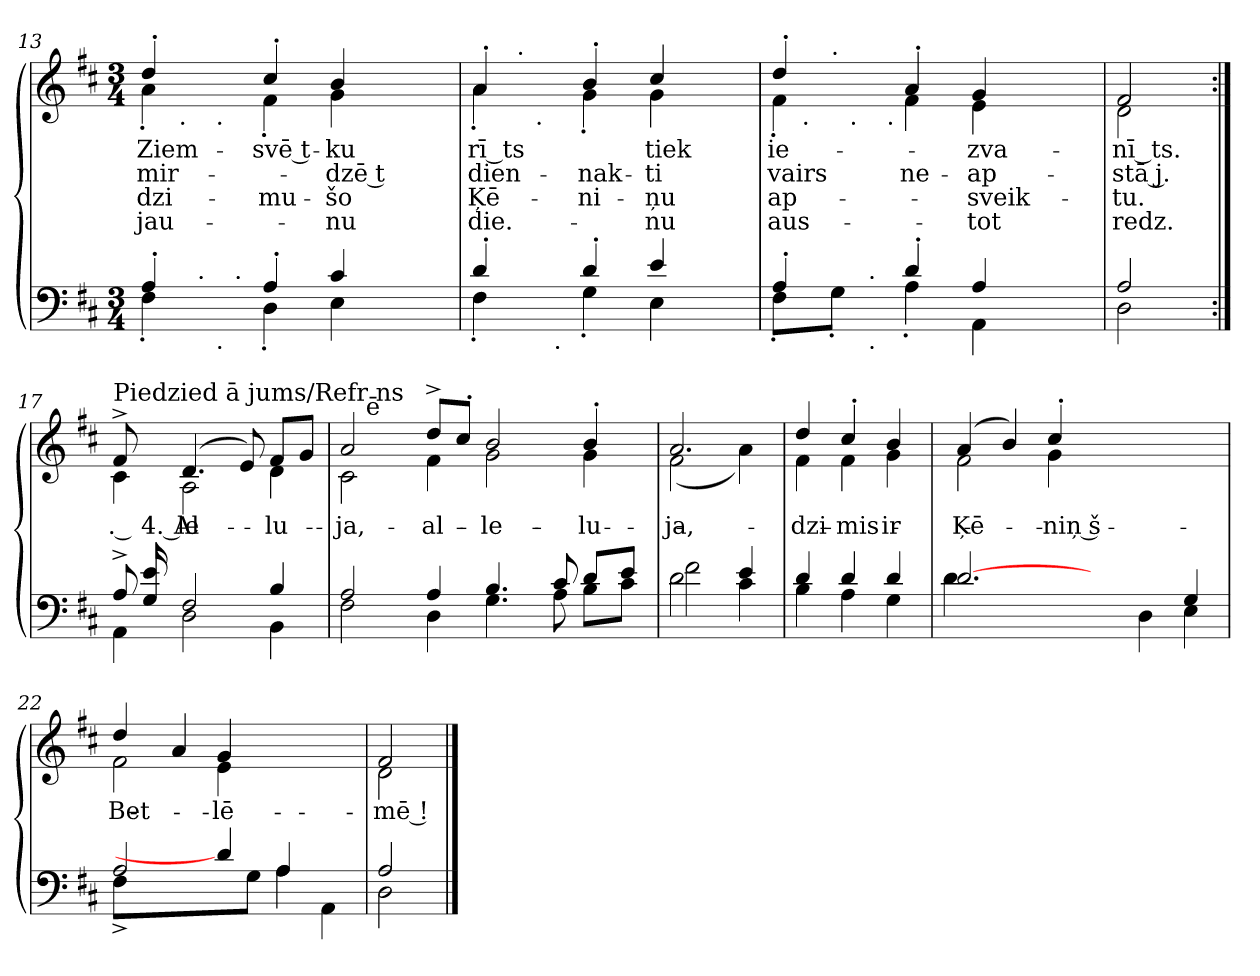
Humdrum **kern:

**kern	**kern	**text	**text	**text	**text
*part1	*part1	*part1	*part1	*part1	*part1
*staff2	*staff1	*staff1	*staff1	*staff1	*staff1
*clefF4	*clefG2	*	*	*	*
*k[f#c#]	*k[f#c#]	*	*	*	*
*D:	*D:	*	*	*	*
*M3/4	*M3/4	*	*	*	*
=13	=13	=13	=13	=13	=13
*^	*	*	*	*	*
!	!	!	!LO:LY:b	!LO:LY:b	!LO:LY:b	!LO:LY:b
*^	*^	*^	*	*	*	*
*	*	*^	*	*	*^	*	*	*	*
*	*	*	*	*	*	*	*^	*	*	*	*
4A'>/	4F#'<\	8ryy	8ryy	8.ryy	4dd'>/	4a'<\	16.ryy	8ryy	Ziem-	mir-	dzi-	jau-
!	!	!	!	!	!	!	!LO:TX:b:t=.	!	!	!	!	!
.	.	.	.	.	.	.	2ryy	.	.	.	.	.
!	!	!LO:TX:a:t=.	!	!	!	!	!	!	!	!	!	!
.	.	2ryy	32ryy	.	.	.	.	32ryy	.	.	.	.
!	!	!	!	!	!	!	!	!LO:TX:b:t=.	!	!	!	!
!	!	!	!LO:TX:b:t=.	!	!	!	!	!	!	!	!	!
.	.	.	2ryy	.	.	.	.	2ryy	.	.	.	.
!	!	!	!	!LO:TX:a:t=.	!	!	!	!	!	!	!	!
.	.	.	.	2ryy	.	.	.	.	.	.	.	.
!	!	!	!	!	!	!	!	!	!LO:LY:b:rj	!	!LO:LY:b:rj	!
4A'>/	4D'<\	.	.	.	4cc#'>/	4f#'<\	.	.	-svē t-	.	-mu-	.
!	!	!	!	!	!	!	!	!	!LO:LY:b	!LO:LY:b	!LO:LY:b	!LO:LY:b
4c#/	4E\	.	.	.	4b/	4g\	.	.	-ku	-dzē t	-šo	-nu
.	.	.	.	.	.	.	8ryy	.	.	.	.	.
.	.	8ryy	.	.	.	.	.	.	.	.	.	.
.	.	.	16.ryy	.	.	.	.	16.ryy	.	.	.	.
.	.	.	.	16ryy	.	.	.	.	.	.	.	.
.	.	.	.	.	.	.	32ryy	.	.	.	.	.
=14	=14	=14	=14	=14	=14	=14	=14	=14	=14	=14	=14	=14
!	!	!	!	!	!	!	!	!	!LO:LY:b:rj	!LO:LY:b:rj	!LO:LY:b:rj	!LO:LY:b:rj
*	*	*v	*v	*v	*	*	*	*	*	*	*	*
4d'>/	4F#'<\	8.ryy	4a'>/	4a'<\	8ryy	8ryy	rī ts	dien-	Ķē-	die.-
!	!	!	!	!	!LO:TX:a:t=.	!	!	!	!	!
.	.	.	.	.	2ryy	32ryy	.	.	.	.
!	!	!	!	!	!	!LO:TX:b:t=.	!	!	!	!
.	.	.	.	.	.	2ryy	.	.	.	.
!	!	!LO:TX:b:t=.	!	!	!	!	!	!	!	!
.	.	2ryy	.	.	.	.	.	.	.	.
!	!	!	!	!	!	!	!	!LO:LY:b	!LO:LY:b	!
4d'>/	4G'<\	.	4b'>/	4g'<\	.	.	.	-nak-	-ni-	.
!	!	!	!	!	!	!	!LO:LY:b	!LO:LY:b	!LO:LY:b	!LO:LY:b
4e/	4E\	.	4cc#/	4g\	.	.	tiek	-ti	-ņu	-nu
.	.	.	.	.	8ryy	.	.	.	.	.
.	.	.	.	.	.	16.ryy	.	.	.	.
.	.	16ryy	.	.	.	.	.	.	.	.
=15	=15	=15	=15	=15	=15	=15	=15	=15	=15	=15
!	!	!	!	!	!	!	!LO:LY:b	!LO:LY:b	!LO:LY:b	!LO:LY:b
*	*	*	*	*	*^	*^	*	*	*	*
*	*	*	*	*	*	*	*	*	*	*	*	*
4A'>/	8F#'<\L	8.ryy	4dd'>/	4f#'<\	16ryy	8ryy	8ryy	8..ryy	ie-	vairs	ap-	aus-
!	!	!	!	!	!LO:TX:b:t=.	!	!	!	!	!	!	!
.	.	.	.	.	2ryy	.	.	.	.	.	.	.
!	!	!	!	!	!	!LO:TX:a:t=.	!	!	!	!	!	!
.	8G'<\J	.	.	.	.	2ryy	32ryy	.	.	.	.	.
!	!	!	!	!	!	!	!LO:TX:b:t=.	!	!	!	!	!
.	.	.	.	.	.	.	2ryy	.	.	.	.	.
!	!	!LO:TX:b:t=.	!	!	!	!	!	!	!	!	!	!
!	!	!LO:TX:a:t=.	!	!	!	!	!	!	!	!	!	!
.	.	2ryy	.	.	.	.	.	.	.	.	.	.
!	!	!	!	!	!	!	!	!LO:TX:b:t=.	!	!	!	!
.	.	.	.	.	.	.	.	2ryy	.	.	.	.
!	!	!	!	!	!	!	!	!	!	!LO:LY:b	!	!
4d'>/	4A'<\	.	4a'>/	4f#\	.	.	.	.	.	ne-	.	.
!	!	!	!	!	!	!	!	!	!LO:LY:b	!LO:LY:b	!LO:LY:b	!LO:LY:b
4A/	4AA\	.	4g/	4e\	.	.	.	.	-zva-	-ap-	-sveik-	-tot
.	.	.	.	.	8.ryy	.	.	.	.	.	.	.
.	.	.	.	.	.	8ryy	.	.	.	.	.	.
.	.	.	.	.	.	.	16.ryy	.	.	.	.	.
.	.	16ryy	.	.	.	.	.	.	.	.	.	.
.	.	.	.	.	.	.	.	32ryy	.	.	.	.
=16	=16	=16	=16	=16	=16	=16	=16	=16	=16	=16	=16	=16
!	!	!	!	!	!	!	!	!	!LO:LY:b:rj	!LO:LY:b:rj	!LO:LY:b:rj	!LO:LY:b:rj
*	*v	*v	*	*	*	*	*	*	*	*	*	*
*	*	*	*v	*v	*v	*v	*v	*	*	*	*
2A/	2D\	2f#/	2d\	-nī ts.	-stā j.	-tu.	redz.
!!LO:PB:g=z
=17:|!	=17:|!	=17:|!	=17:|!	=17:|!	=17:|!	=17:|!	=17:|!
*^	*^	*	*	*	*	*	*
*	*	*^	*	*	*	*	*	*	*
!	!	!	!	!	!LO:TX:a:t=Piedzied ā jums/Refr ns	!	!	!	!	!
!	!	!	!	!	!	!	!LO:LY:b:rj	!	!	!
*	*	*	*	*	*	*^	*	*	*	*
8ryy	4AA\	8A^>/	4ryy	2.ryy	8f#^>/	4c#\	4ryy	­. 4. Al-	.	.	.
16G/ 16e/	.	2..ryy	.	.	16ryy	.	.	.	.	.	.
16ryy	.	.	.	.	16ryy	.	.	.	.	.	.
!	!	!	!	!	!	!	!	!LO:LY:b	!	!	!
2F#/	2.ryy	.	2D\	.	2ryy	2A\	(4.d/	-le-	.	.	.
.	.	.	.	.	.	.	8e/)	.	.	.	.
!	!	!	!	!	!	!	!	!LO:LY:b	!	!	!
4ryy	.	.	4B/	4BB\	8f#/L	4ryy	4d\	-lu-	.	.	.
.	.	.	.	.	8g/J	.	.	.	.	.	.
*	*v	*v	*v	*v	*	*	*	*	*	*	*
=18	=18	=18	=18	=18	=18	=18	=18	=18
!	!	!	!	!	!LO:LY:b	!	!	!
2A/	2F#\	2a/	2c#\	16.ryy	-ja,	.	.	.
!	!	!	!	!LO:TX:a:t=ē	!	!	!	!
.	.	.	.	1ryy	.	.	.	.
!	!	!	!	!	!LO:LY:b	!	!	!
4A/	4D\	8dd^>/L	4f#\	.	al-	.	.	.
.	.	8cc#'>/J	.	.	.	.	.	.
!	!	!	!	!	!LO:LY:b	!	!	!
4.B/	4.G\	2b/	2g\	.	-le-	.	.	.
.	.	.	.	4ryy	.	.	.	.
8c#/	8A\	.	.	.	.	.	.	.
!	!	!	!	!	!LO:LY:b	!	!	!
8d/L	8B\L	4b'>/	4g\	.	-lu-	.	.	.
.	.	.	.	8ryy	.	.	.	.
8e/J	8c#\J	.	.	.	.	.	.	.
.	.	.	.	32ryy	.	.	.	.
=19	=19	=19	=19	=19	=19	=19	=19	=19
!	!	!	!	!	!LO:LY:b	!	!	!
*	*	*	*v	*v	*	*	*	*
2d\	2f#\	2.a/	(<2f#\	-ja,	.	.	.
4e/	4c#\	.	4a\)	.	.	.	.
=20	=20	=20	=20	=20	=20	=20	=20
!	!	!	!	!LO:LY:b	!	!	!
4d/	4B\	4dd/	4f#\	dzi-	.	.	.
!	!	!	!	!LO:LY:b	!	!	!
4d/	4A\	4cc#'>/	4f#\	-mis	.	.	.
!	!	!	!	!LO:LY:b	!	!	!
4d/	4G\	4b/	4g\	ir	.	.	.
=21	=21	=21	=21	=21	=21	=21	=21
!	!	!	!	!LO:LY:b	!	!	!
[2.d	(<4d\	(4a/	2f#\	Ķē-	.	.	.
.	2ryy	4b/)	.	.	.	.	.
!	!	!	!	!LO:LY:b:rj	!	!	!
.	.	4cc#'>/	4g\	-niņ š	.	.	.
4ryy	2ryy	2.ryy	2.ryy	.	.	.	.
4D\	.	.	.	.	.	.	.
4G/	4E\	.	.	.	.	.	.
=22	=22	=22	=22	=22	=22	=22	=22
!	!	!	!	!LO:LY:b	!	!	!
2A/	8F#^<\L	4dd/	2f#\	Bet-	.	.	.
.	2ryy	.	.	.	.	.	.
.	.	4a/)	.	.	.	.	.
!	!	!	!	!LO:LY:b:rj	!	!	!
4d]	.	4g/	4e\	-lē-	.	.	.
.	8G\J	.	.	.	.	.	.
4A/	4A\	2ryy	2ryy	.	.	.	.
4ryy	4AA\	.	.	.	.	.	.
=23	=23	=23	=23	=23	=23	=23	=23
!	!	!	!	!LO:LY:b:rj	!	!	!
2A/	2D\	2f#/	2d\	-mē !	.	.	.
*v	*v	*	*	*	*	*	*
*	*v	*v	*	*	*	*
==	==	==	==	==	==
*-	*-	*-	*-	*-	*-
